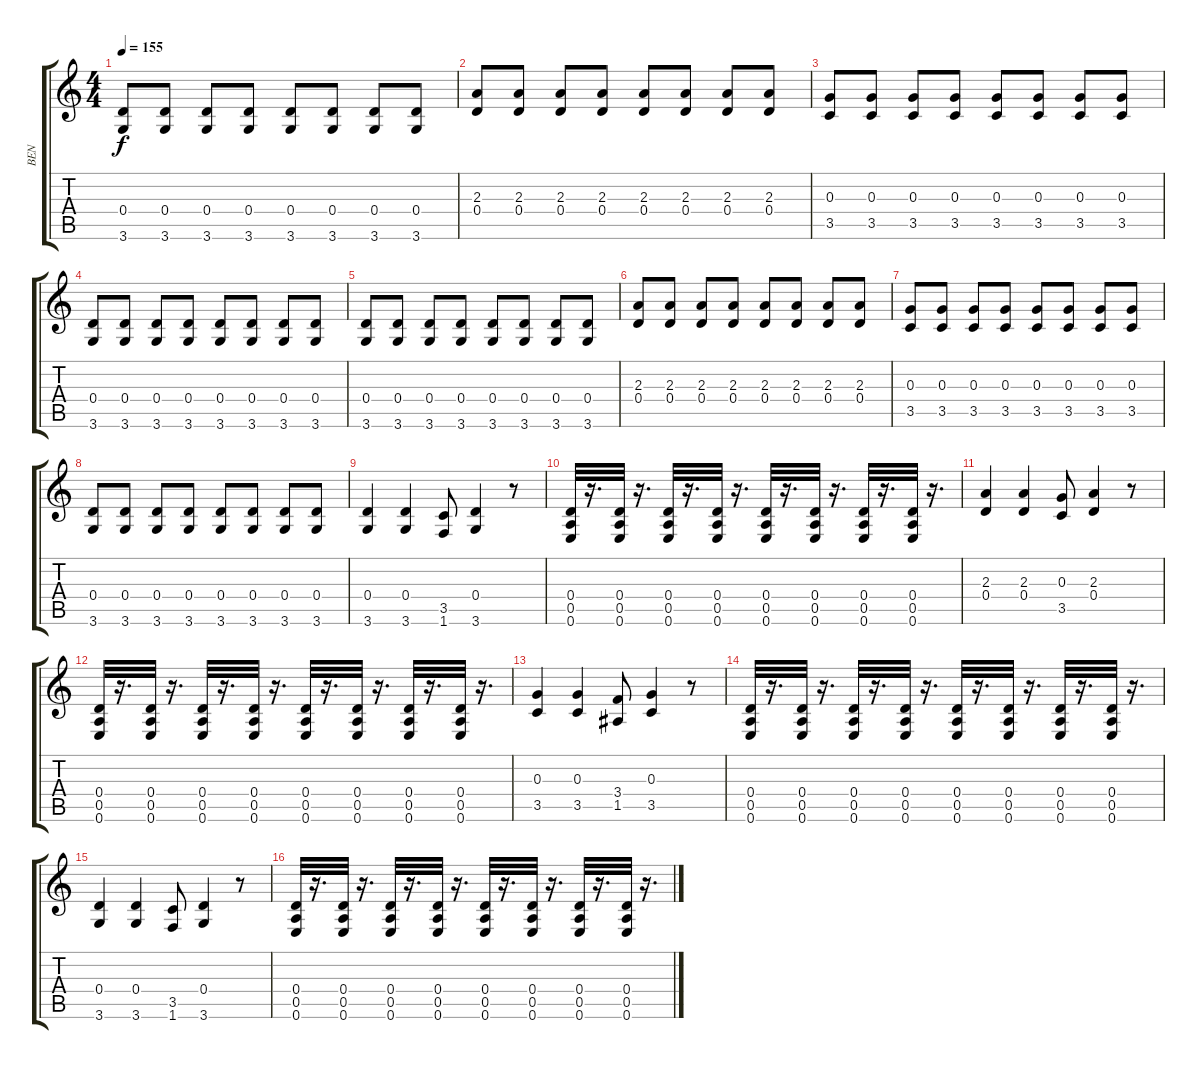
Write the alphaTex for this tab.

\track ("BEN" "BEN") {instrument electricbassfinger}
\staff {score tabs}
\tuning (E4 B3 G3 D3 A2 E2) {hide}
\ts (4 4)
\tempo 155
\clef g2
\ks c
(0.4 3.6).8{dy f} (0.4 3.6).8 (0.4 3.6).8 (0.4 3.6).8 (0.4 3.6).8 (0.4 3.6).8 (0.4 3.6).8 (0.4 3.6).8 |
(2.3 0.4).8 (2.3 0.4).8 (2.3 0.4).8 (2.3 0.4).8 (2.3 0.4).8 (2.3 0.4).8 (2.3 0.4).8 (2.3 0.4).8 |
(0.3 3.5).8 (0.3 3.5).8 (0.3 3.5).8 (0.3 3.5).8 (0.3 3.5).8 (0.3 3.5).8 (0.3 3.5).8 (0.3 3.5).8 |
(0.4 3.6).8 (0.4 3.6).8 (0.4 3.6).8 (0.4 3.6).8 (0.4 3.6).8 (0.4 3.6).8 (0.4 3.6).8 (0.4 3.6).8 |
(0.4 3.6).8 (0.4 3.6).8 (0.4 3.6).8 (0.4 3.6).8 (0.4 3.6).8 (0.4 3.6).8 (0.4 3.6).8 (0.4 3.6).8 |
(2.3 0.4).8 (2.3 0.4).8 (2.3 0.4).8 (2.3 0.4).8 (2.3 0.4).8 (2.3 0.4).8 (2.3 0.4).8 (2.3 0.4).8 |
(0.3 3.5).8 (0.3 3.5).8 (0.3 3.5).8 (0.3 3.5).8 (0.3 3.5).8 (0.3 3.5).8 (0.3 3.5).8 (0.3 3.5).8 |
(0.4 3.6).8 (0.4 3.6).8 (0.4 3.6).8 (0.4 3.6).8 (0.4 3.6).8 (0.4 3.6).8 (0.4 3.6).8 (0.4 3.6).8 |
(0.4 3.6).4 (0.4 3.6).4 (3.5 1.6).8 (0.4 3.6).4 r.8 |
(0.4 0.5 0.6).32 r.16{d} (0.4 0.5 0.6).32 r.16{d} (0.4 0.5 0.6).32 r.16{d} (0.4 0.5 0.6).32 r.16{d} (0.4 0.5 0.6).32 r.16{d} (0.4 0.5 0.6).32 r.16{d} (0.4 0.5 0.6).32 r.16{d} (0.4 0.5 0.6).32 r.16{d} |
(2.3 0.4).4 (2.3 0.4).4 (0.3 3.5).8 (2.3 0.4).4 r.8 |
(0.4 0.5 0.6).32 r.16{d} (0.4 0.5 0.6).32 r.16{d} (0.4 0.5 0.6).32 r.16{d} (0.4 0.5 0.6).32 r.16{d} (0.4 0.5 0.6).32 r.16{d} (0.4 0.5 0.6).32 r.16{d} (0.4 0.5 0.6).32 r.16{d} (0.4 0.5 0.6).32 r.16{d} |
(0.3 3.5).4 (0.3 3.5).4 (3.4 1.5).8 (0.3 3.5).4 r.8 |
(0.4 0.5 0.6).32 r.16{d} (0.4 0.5 0.6).32 r.16{d} (0.4 0.5 0.6).32 r.16{d} (0.4 0.5 0.6).32 r.16{d} (0.4 0.5 0.6).32 r.16{d} (0.4 0.5 0.6).32 r.16{d} (0.4 0.5 0.6).32 r.16{d} (0.4 0.5 0.6).32 r.16{d} |
(0.4 3.6).4 (0.4 3.6).4 (3.5 1.6).8 (0.4 3.6).4 r.8 |
(0.4 0.5 0.6).32 r.16{d} (0.4 0.5 0.6).32 r.16{d} (0.4 0.5 0.6).32 r.16{d} (0.4 0.5 0.6).32 r.16{d} (0.4 0.5 0.6).32 r.16{d} (0.4 0.5 0.6).32 r.16{d} (0.4 0.5 0.6).32 r.16{d} (0.4 0.5 0.6).32 r.16{d}
